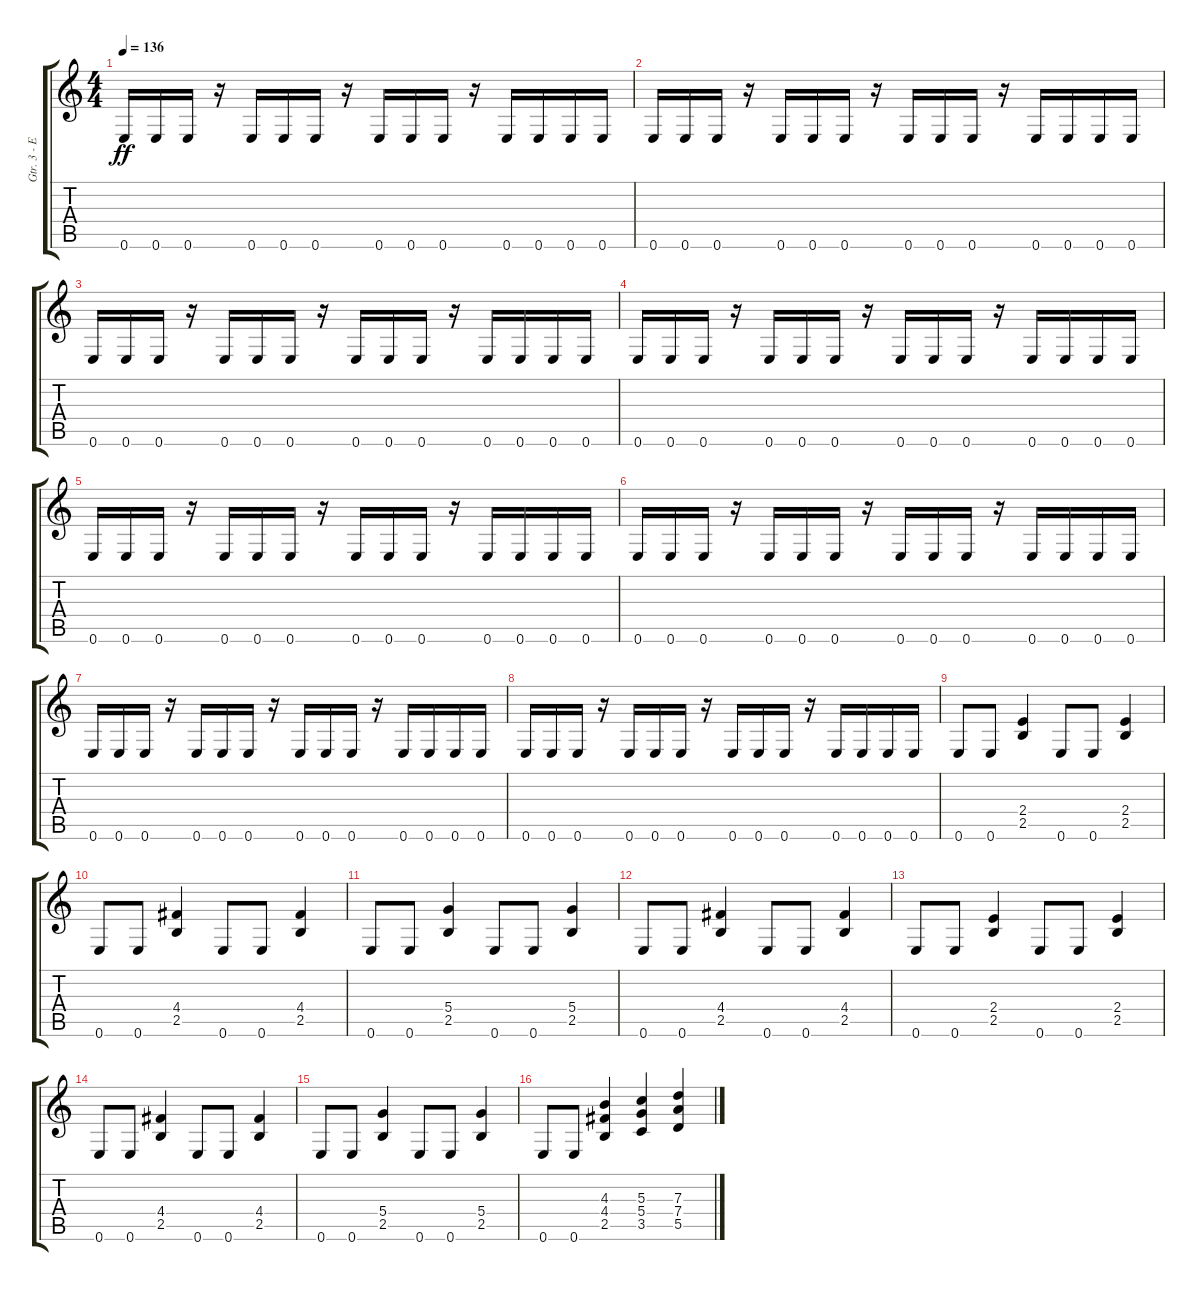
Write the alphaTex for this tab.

\track ("Gtr. 3 - Electric" "Gtr. 3 - E") {instrument distortionguitar}
\staff {score tabs}
\tuning (E4 B3 G3 D3 A2 E2) {hide}
\ts (4 4)
\tempo 136
\clef g2
\ks c
0.6.16{dy ff} 0.6.16 0.6.16 r.16 0.6.16 0.6.16 0.6.16 r.16 0.6.16 0.6.16 0.6.16 r.16 0.6.16 0.6.16 0.6.16 0.6.16 |
0.6.16 0.6.16 0.6.16 r.16 0.6.16 0.6.16 0.6.16 r.16 0.6.16 0.6.16 0.6.16 r.16 0.6.16 0.6.16 0.6.16 0.6.16 |
0.6.16 0.6.16 0.6.16 r.16 0.6.16 0.6.16 0.6.16 r.16 0.6.16 0.6.16 0.6.16 r.16 0.6.16 0.6.16 0.6.16 0.6.16 |
0.6.16 0.6.16 0.6.16 r.16 0.6.16 0.6.16 0.6.16 r.16 0.6.16 0.6.16 0.6.16 r.16 0.6.16 0.6.16 0.6.16 0.6.16 |
0.6.16 0.6.16 0.6.16 r.16 0.6.16 0.6.16 0.6.16 r.16 0.6.16 0.6.16 0.6.16 r.16 0.6.16 0.6.16 0.6.16 0.6.16 |
0.6.16 0.6.16 0.6.16 r.16 0.6.16 0.6.16 0.6.16 r.16 0.6.16 0.6.16 0.6.16 r.16 0.6.16 0.6.16 0.6.16 0.6.16 |
0.6.16 0.6.16 0.6.16 r.16 0.6.16 0.6.16 0.6.16 r.16 0.6.16 0.6.16 0.6.16 r.16 0.6.16 0.6.16 0.6.16 0.6.16 |
0.6.16 0.6.16 0.6.16 r.16 0.6.16 0.6.16 0.6.16 r.16 0.6.16 0.6.16 0.6.16 r.16 0.6.16 0.6.16 0.6.16 0.6.16 |
0.6.8 0.6.8 (2.4 2.5).4 0.6.8 0.6.8 (2.4 2.5).4 |
0.6.8 0.6.8 (4.4 2.5).4 0.6.8 0.6.8 (4.4 2.5).4 |
0.6.8 0.6.8 (5.4 2.5).4 0.6.8 0.6.8 (5.4 2.5).4 |
0.6.8 0.6.8 (4.4 2.5).4 0.6.8 0.6.8 (4.4 2.5).4 |
0.6.8 0.6.8 (2.4 2.5).4 0.6.8 0.6.8 (2.4 2.5).4 |
0.6.8 0.6.8 (4.4 2.5).4 0.6.8 0.6.8 (4.4 2.5).4 |
0.6.8 0.6.8 (5.4 2.5).4 0.6.8 0.6.8 (5.4 2.5).4 |
0.6.8 0.6.8 (4.3 4.4 2.5).4 (5.3 5.4 3.5).4 (7.3 7.4 5.5).4
